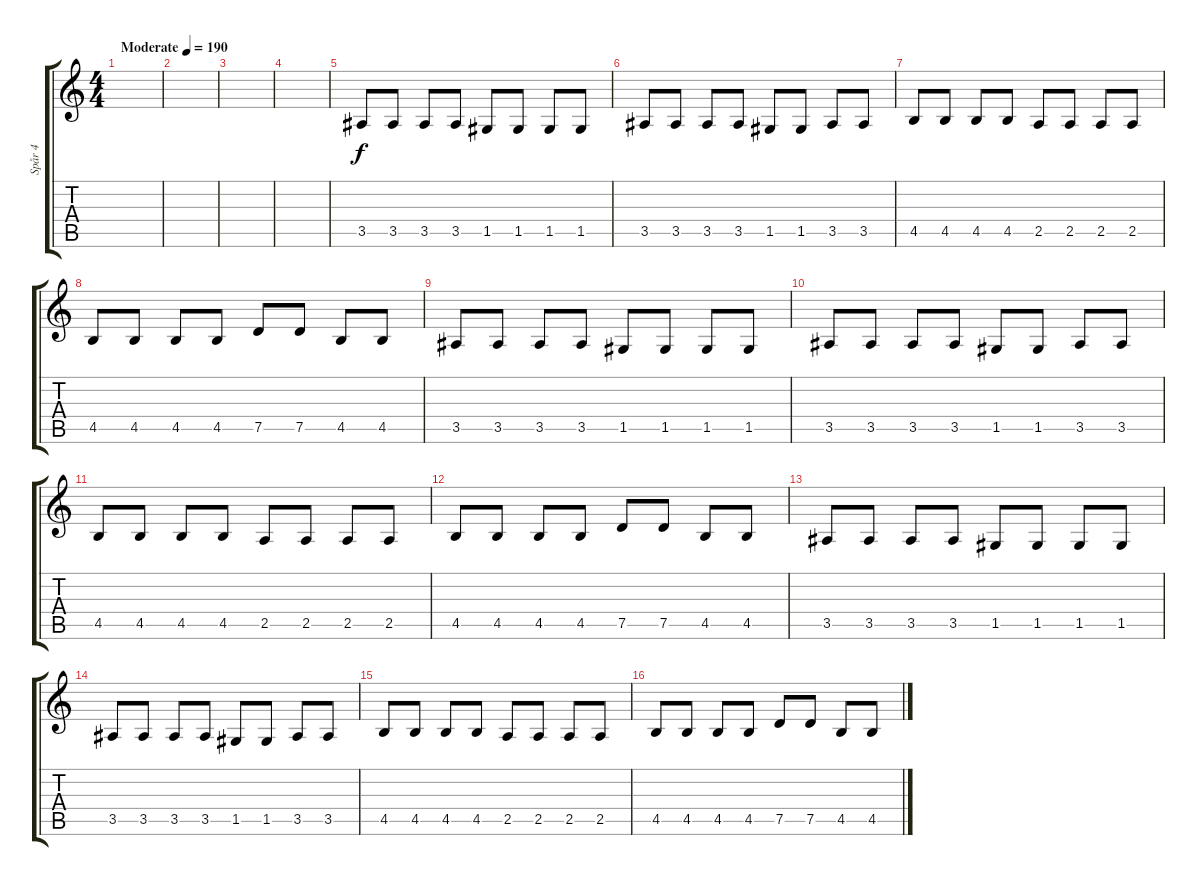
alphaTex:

\track ("Spår 4" "Spår 4") {instrument electricbassfinger}
\staff {score tabs}
\tuning (D4 A3 F3 C3 G2 D2) {hide}
\ts (4 4)
\tempo (190 "Moderate")
\clef g2
\ks c
|
|
|
|
3.5.8 3.5.8 3.5.8 3.5.8 1.5.8 1.5.8 1.5.8 1.5.8 |
3.5.8 3.5.8 3.5.8 3.5.8 1.5.8 1.5.8 3.5.8 3.5.8 |
4.5.8 4.5.8 4.5.8 4.5.8 2.5.8 2.5.8 2.5.8 2.5.8 |
4.5.8 4.5.8 4.5.8 4.5.8 7.5.8 7.5.8 4.5.8 4.5.8 |
3.5.8 3.5.8 3.5.8 3.5.8 1.5.8 1.5.8 1.5.8 1.5.8 |
3.5.8 3.5.8 3.5.8 3.5.8 1.5.8 1.5.8 3.5.8 3.5.8 |
4.5.8 4.5.8 4.5.8 4.5.8 2.5.8 2.5.8 2.5.8 2.5.8 |
4.5.8 4.5.8 4.5.8 4.5.8 7.5.8 7.5.8 4.5.8 4.5.8 |
3.5.8 3.5.8 3.5.8 3.5.8 1.5.8 1.5.8 1.5.8 1.5.8 |
3.5.8 3.5.8 3.5.8 3.5.8 1.5.8 1.5.8 3.5.8 3.5.8 |
4.5.8 4.5.8 4.5.8 4.5.8 2.5.8 2.5.8 2.5.8 2.5.8 |
4.5.8 4.5.8 4.5.8 4.5.8 7.5.8 7.5.8 4.5.8 4.5.8
